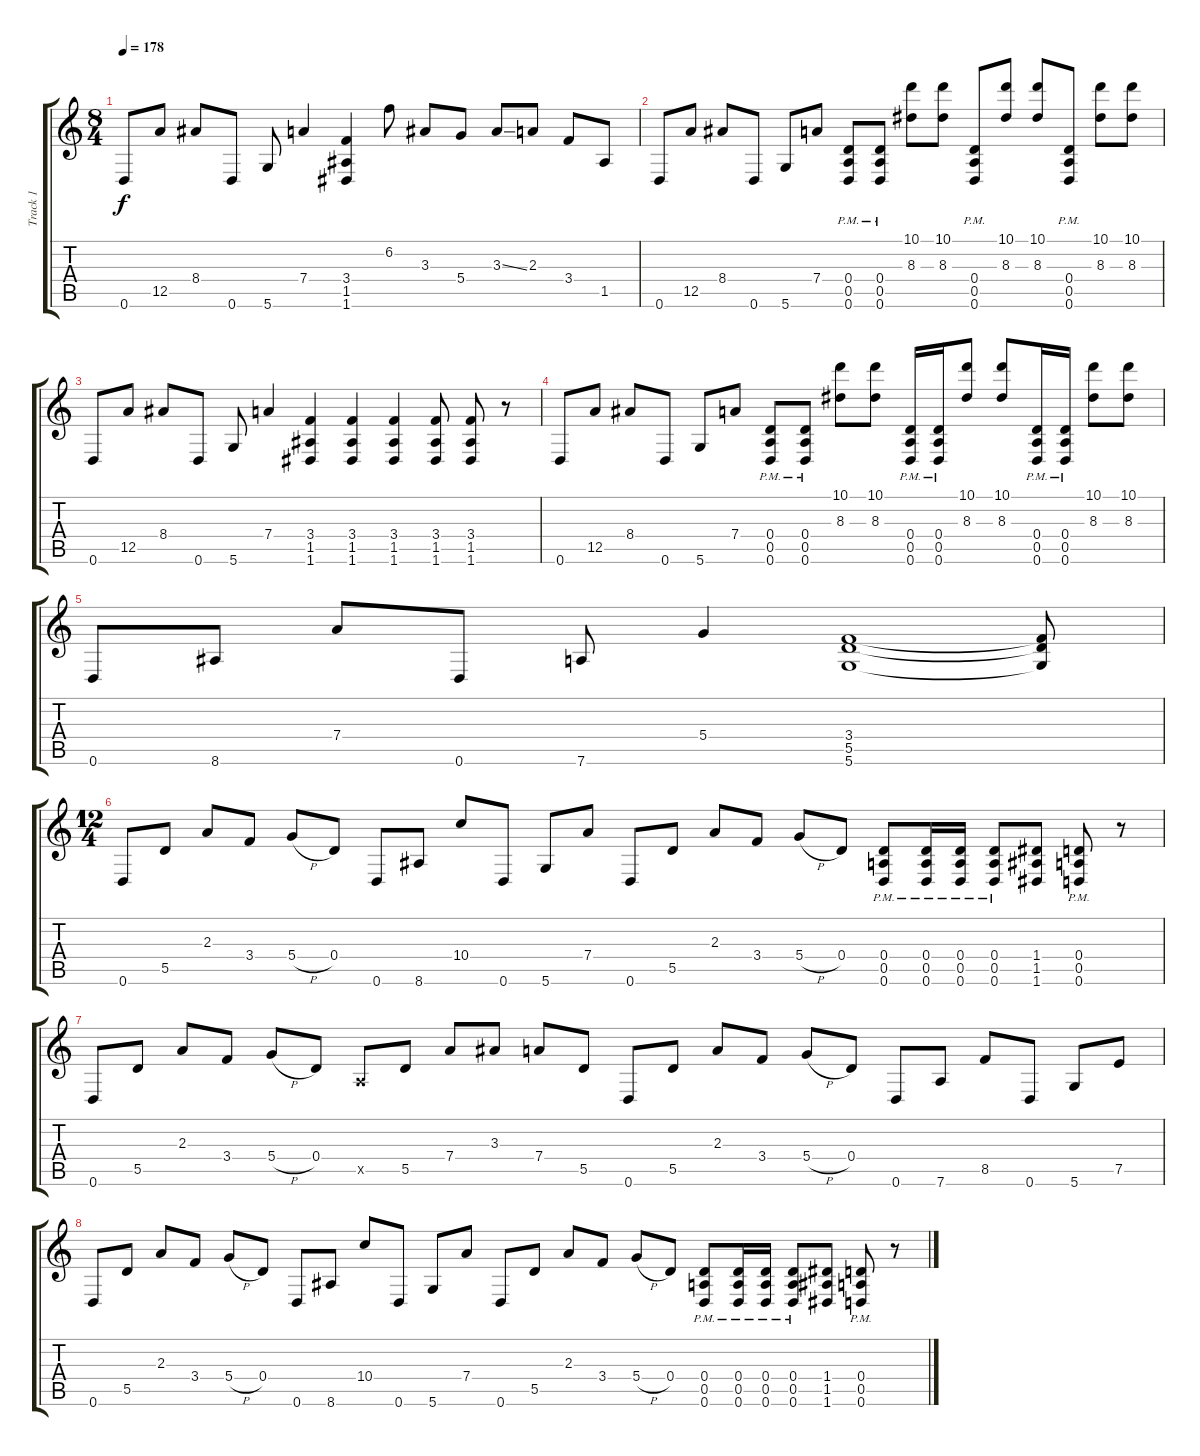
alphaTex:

\track ("Track 1" "Track 1") {instrument distortionguitar}
\staff {score tabs}
\tuning (E4 B3 G3 D3 A2 D2) {hide}
\ts (8 4)
\tempo 178
\clef g2
\ks c
0.6.8{dy f instrument distortionguitar} 12.5.8 8.4.8 0.6.8 5.6.8 7.4.4 (3.4 1.5 1.6).4 6.2.8 3.3.8 5.4.8 3.3{ss}.8 2.3.8 3.4.8 1.5.8 |
0.6.8 12.5.8 8.4.8 0.6.8 5.6.8 7.4.8 (0.4{pm} 0.5 0.6).8 (0.4{pm} 0.5 0.6).8 (10.1 8.3).8 (10.1 8.3).8 (0.4{pm} 0.5 0.6).8 (10.1 8.3).8 (10.1 8.3).8 (0.4{pm} 0.5 0.6).8 (10.1 8.3).8 (10.1 8.3).8 |
0.6.8 12.5.8 8.4.8 0.6.8 5.6.8 7.4.4 (3.4 1.5 1.6).4 (3.4 1.5 1.6).4 (3.4 1.5 1.6).4 (3.4 1.5 1.6).8 (3.4 1.5 1.6).8 r.8 |
0.6.8 12.5.8 8.4.8 0.6.8 5.6.8 7.4.8 (0.4{pm} 0.5 0.6).8 (0.4{pm} 0.5 0.6).8 (10.1 8.3).8 (10.1 8.3).8 (0.4{pm} 0.5 0.6).16 (0.4{pm} 0.5 0.6).16 (10.1 8.3).8 (10.1 8.3).8 (0.4{pm} 0.5 0.6).16 (0.4{pm} 0.5 0.6).16 (10.1 8.3).8 (10.1 8.3).8 |
0.6.8 8.6.8 7.4.8 0.6.8 7.6.8 5.4.4 (3.4 5.5 5.6).1 (3.4{t} 5.5{t} 5.6{t}).8 |
\ts (12 4)
0.6.8 5.5.8 2.3.8 3.4.8 5.4{h}.8 0.4.8 0.6.8 8.6.8 10.4.8 0.6.8 5.6.8 7.4.8 0.6.8 5.5.8 2.3.8 3.4.8 5.4{h}.8 0.4.8 (0.4 0.5{pm} 0.6).8 (0.4{pm} 0.5 0.6).16 (0.4 0.5{pm} 0.6).16 (0.4 0.5{pm} 0.6).8 (1.4 1.5 1.6).8 (0.4 0.5{pm} 0.6).8 r.8 |
0.6.8 5.5.8 2.3.8 3.4.8 5.4{h}.8 0.4.8 0.5{x}.8 5.5.8 7.4.8 3.3.8 7.4.8 5.5.8 0.6.8 5.5.8 2.3.8 3.4.8 5.4{h}.8 0.4.8 0.6.8 7.6.8 8.5.8 0.6.8 5.6.8 7.5.8 |
0.6.8 5.5.8 2.3.8 3.4.8 5.4{h}.8 0.4.8 0.6.8 8.6.8 10.4.8 0.6.8 5.6.8 7.4.8 0.6.8 5.5.8 2.3.8 3.4.8 5.4{h}.8 0.4.8 (0.4 0.5{pm} 0.6).8 (0.4{pm} 0.5 0.6).16 (0.4 0.5{pm} 0.6).16 (0.4 0.5{pm} 0.6).8 (1.4 1.5 1.6).8 (0.4 0.5{pm} 0.6).8 r.8
